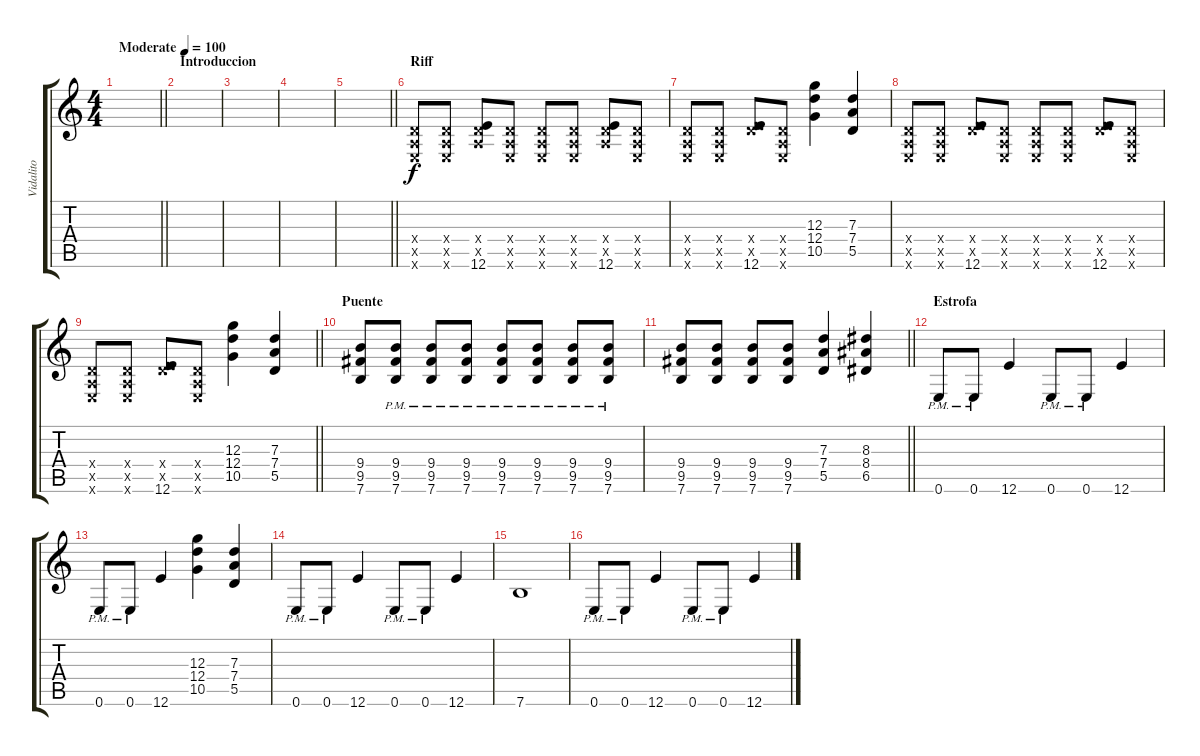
\track ("Vidalito" "Vidalito") {instrument distortionguitar}
\staff {score tabs}
\tuning (E4 B3 G3 D3 A2 E2) {hide}
\ts (4 4)
\tempo (100 "Moderate")
\clef g2
\barLineRight lightlight
\ks c
|
\section ("" "Introduccion")
|
|
|
\barLineRight lightlight
|
\section ("" "Riff")
(0.4{x} 0.5{x} 0.6{x}).8 (0.4{x} 0.5{x} 0.6{x}).8 (0.4{x} 0.5{x} 12.6).8 (0.4{x} 0.5{x} 0.6{x}).8 (0.4{x} 0.5{x} 0.6{x}).8 (0.4{x} 0.5{x} 0.6{x}).8 (0.4{x} 0.5{x} 12.6).8 (0.4{x} 0.5{x} 0.6{x}).8 |
(0.4{x} 0.5{x} 0.6{x}).8 (0.4{x} 0.5{x} 0.6{x}).8 (0.4{x} 7.5{x} 12.6).8 (0.4{x} 0.5{x} 0.6{x}).8 (12.3 12.4 10.5).4 (7.3 7.4 5.5).4 |
(0.4{x} 0.5{x} 0.6{x}).8 (0.4{x} 0.5{x} 0.6{x}).8 (0.4{x} 7.5{x} 12.6).8 (0.4{x} 0.5{x} 0.6{x}).8 (0.4{x} 0.5{x} 0.6{x}).8 (0.4{x} 0.5{x} 0.6{x}).8 (0.4{x} 7.5{x} 12.6).8 (0.4{x} 0.5{x} 0.6{x}).8 |
\barLineRight lightlight
(0.4{x} 0.5{x} 0.6{x}).8 (0.4{x} 0.5{x} 0.6{x}).8 (0.4{x} 7.5{x} 12.6).8 (0.4{x} 0.5{x} 0.6{x}).8 (12.3 12.4 10.5).4 (7.3 7.4 5.5).4 |
\section ("" "Puente")
(9.4 9.5 7.6).8 (9.4{pm} 9.5{pm} 7.6{pm}).8 (9.4{pm} 9.5{pm} 7.6{pm}).8 (9.4{pm} 9.5{pm} 7.6{pm}).8 (9.4{pm} 9.5{pm} 7.6{pm}).8 (9.4{pm} 9.5{pm} 7.6{pm}).8 (9.4{pm} 9.5{pm} 7.6{pm}).8 (9.4{pm} 9.5{pm} 7.6{pm}).8 |
\barLineRight lightlight
(9.4 9.5 7.6).8 (9.4 9.5 7.6).8 (9.4 9.5 7.6).8 (9.4 9.5 7.6).8 (7.3 7.4 5.5).4 (8.3 8.4 6.5).4 |
\section ("" "Estrofa")
0.6{pm}.8 0.6{pm}.8 12.6.4 0.6{pm}.8 0.6{pm}.8 12.6.4 |
0.6{pm}.8 0.6{pm}.8 12.6.4 (12.3 12.4 10.5).4 (7.3 7.4 5.5).4 |
0.6{pm}.8 0.6{pm}.8 12.6.4 0.6{pm}.8 0.6{pm}.8 12.6.4 |
7.6.1 |
0.6{pm}.8 0.6{pm}.8 12.6.4 0.6{pm}.8 0.6{pm}.8 12.6.4
